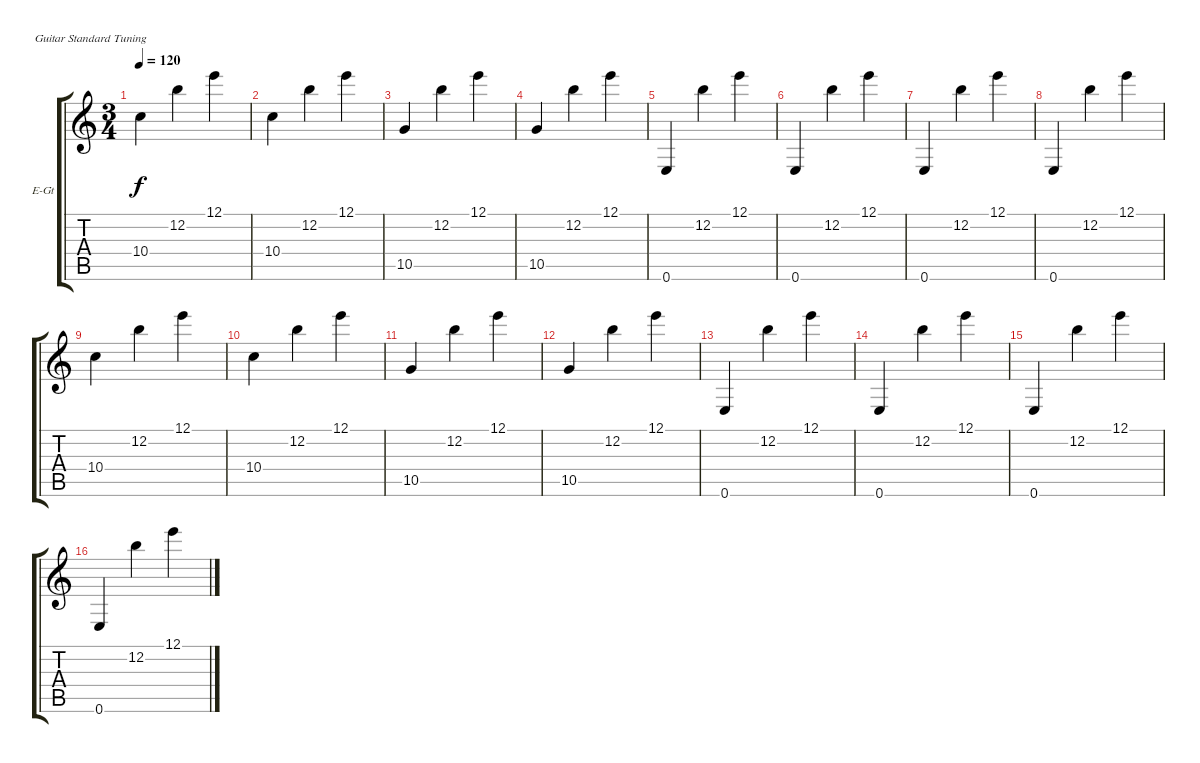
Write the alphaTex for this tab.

\bracketExtendMode groupsimilarinstruments
\firstSystemTrackNameOrientation horizontal
\otherSystemsTrackNameOrientation horizontal
\track ("Piste 1" "E-Gt") {instrument electricguitarclean}
\staff {score tabs}
\tuning (E4 B3 G3 D3 A2 E2)
\ts (3 4)
\tempo 120
\clef g2
\ks c
10.4.4{dy f} 12.2.4 12.1.4 |
10.4.4 12.2.4 12.1.4 |
10.5.4 12.2.4 12.1.4 |
10.5.4 12.2.4 12.1.4 |
0.6.4 12.2.4 12.1.4 |
0.6.4 12.2.4 12.1.4 |
0.6.4 12.2.4 12.1.4 |
0.6.4 12.2.4 12.1.4 |
10.4.4 12.2.4 12.1.4 |
10.4.4 12.2.4 12.1.4 |
10.5.4 12.2.4 12.1.4 |
10.5.4 12.2.4 12.1.4 |
0.6.4 12.2.4 12.1.4 |
0.6.4 12.2.4 12.1.4 |
0.6.4 12.2.4 12.1.4 |
0.6.4 12.2.4 12.1.4
